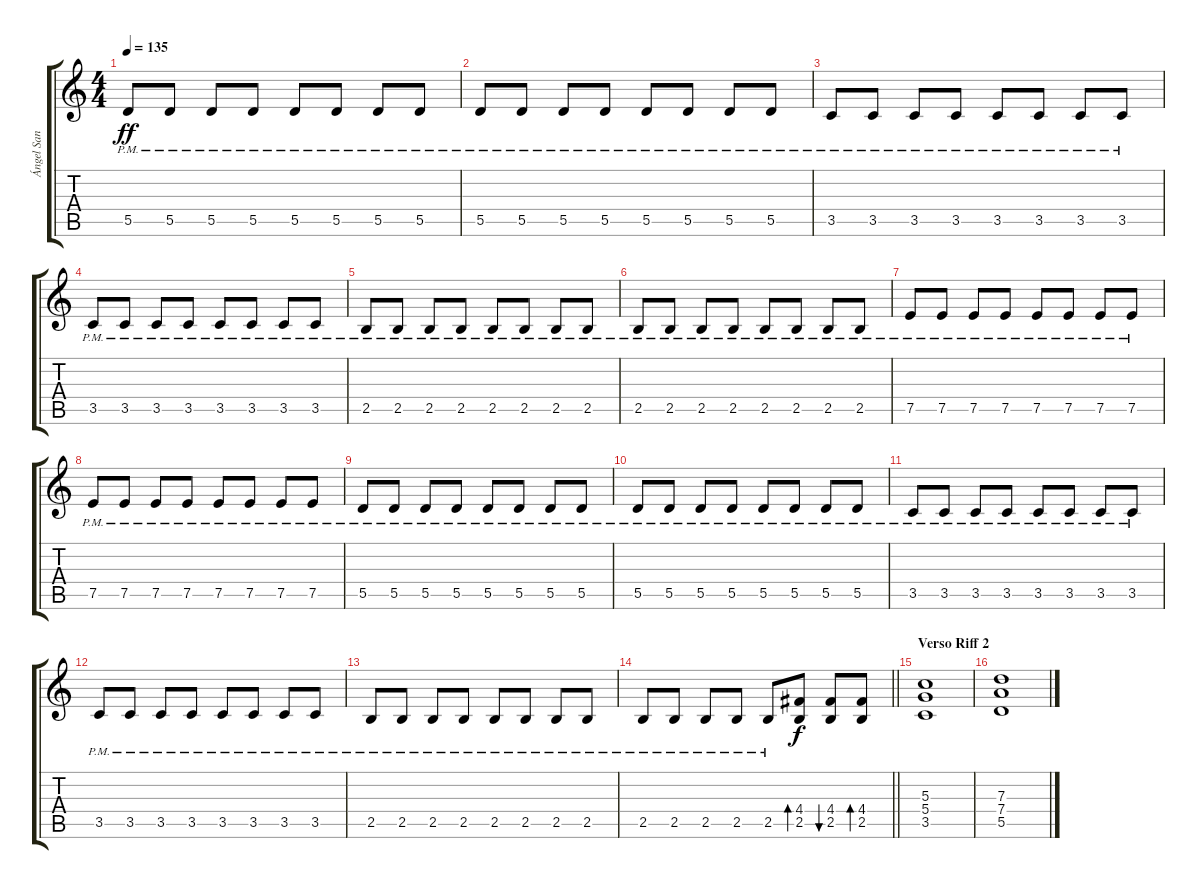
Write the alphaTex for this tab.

\track ("Ángel San Juan" "Ángel San ") {instrument distortionguitar}
\staff {score tabs}
\tuning (E4 B3 G3 D3 A2 E2) {hide}
\ts (4 4)
\tempo 135
\clef g2
\ks c
5.5{pm}.8{dy ff} 5.5{pm}.8 5.5{pm}.8 5.5{pm}.8 5.5{pm}.8 5.5{pm}.8 5.5{pm}.8 5.5{pm}.8 |
5.5{pm}.8 5.5{pm}.8 5.5{pm}.8 5.5{pm}.8 5.5{pm}.8 5.5{pm}.8 5.5{pm}.8 5.5{pm}.8 |
3.5{pm}.8 3.5{pm}.8 3.5{pm}.8 3.5{pm}.8 3.5{pm}.8 3.5{pm}.8 3.5{pm}.8 3.5{pm}.8 |
3.5{pm}.8 3.5{pm}.8 3.5{pm}.8 3.5{pm}.8 3.5{pm}.8 3.5{pm}.8 3.5{pm}.8 3.5{pm}.8 |
2.5{pm}.8 2.5{pm}.8 2.5{pm}.8 2.5{pm}.8 2.5{pm}.8 2.5{pm}.8 2.5{pm}.8 2.5{pm}.8 |
2.5{pm}.8 2.5{pm}.8 2.5{pm}.8 2.5{pm}.8 2.5{pm}.8 2.5{pm}.8 2.5{pm}.8 2.5{pm}.8 |
7.5{pm}.8 7.5{pm}.8 7.5{pm}.8 7.5{pm}.8 7.5{pm}.8 7.5{pm}.8 7.5{pm}.8 7.5{pm}.8 |
7.5{pm}.8 7.5{pm}.8 7.5{pm}.8 7.5{pm}.8 7.5{pm}.8 7.5{pm}.8 7.5{pm}.8 7.5{pm}.8 |
5.5{pm}.8 5.5{pm}.8 5.5{pm}.8 5.5{pm}.8 5.5{pm}.8 5.5{pm}.8 5.5{pm}.8 5.5{pm}.8 |
5.5{pm}.8 5.5{pm}.8 5.5{pm}.8 5.5{pm}.8 5.5{pm}.8 5.5{pm}.8 5.5{pm}.8 5.5{pm}.8 |
3.5{pm}.8 3.5{pm}.8 3.5{pm}.8 3.5{pm}.8 3.5{pm}.8 3.5{pm}.8 3.5{pm}.8 3.5{pm}.8 |
3.5{pm}.8 3.5{pm}.8 3.5{pm}.8 3.5{pm}.8 3.5{pm}.8 3.5{pm}.8 3.5{pm}.8 3.5{pm}.8 |
2.5{pm}.8 2.5{pm}.8 2.5{pm}.8 2.5{pm}.8 2.5{pm}.8 2.5{pm}.8 2.5{pm}.8 2.5{pm}.8 |
\barLineRight lightlight
2.5{pm}.8 2.5{pm}.8 2.5{pm}.8 2.5{pm}.8 2.5{pm}.8 (4.4 2.5).8{bd 30 dy f} (4.4 2.5).8{bu 30} (4.4 2.5).8{bd 30} |
\section ("" "Verso Riff 2")
(5.3 5.4 3.5).1 |
(7.3 7.4 5.5).1
